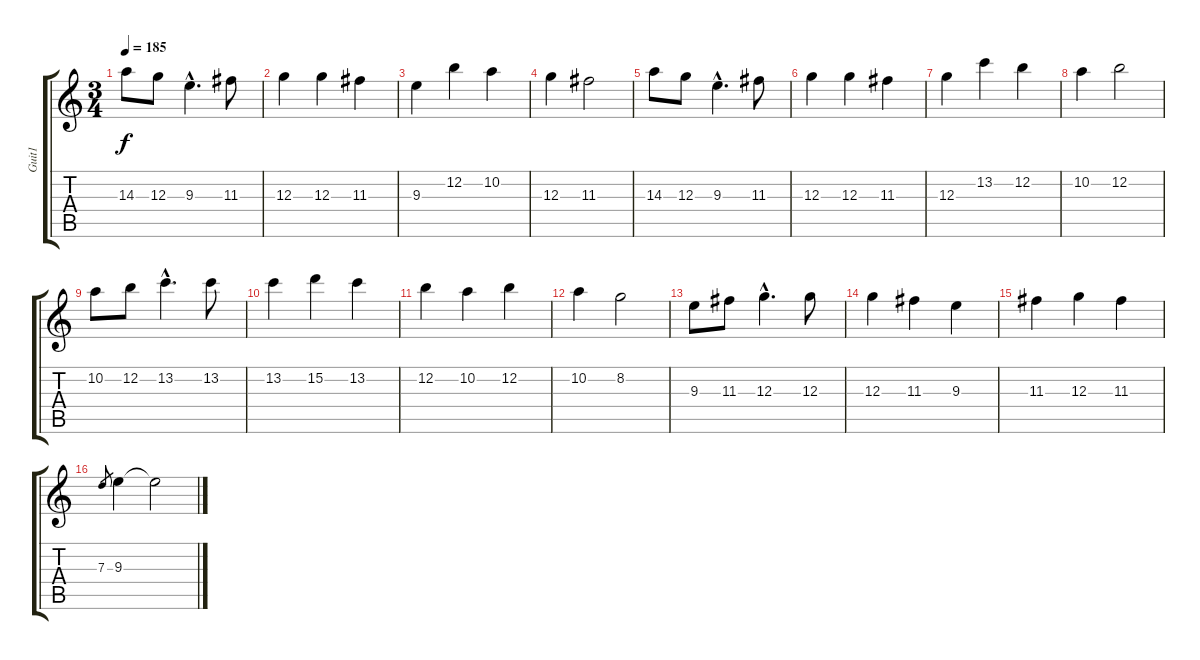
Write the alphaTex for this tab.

\track ("Guit1" "Guit1") {instrument acousticguitarsteel}
\staff {score tabs}
\tuning (E4 B3 G3 D3 A2 E2) {hide}
\ts (3 4)
\tempo 185
\clef g2
\ks c
14.3.8{dy f instrument acousticguitarsteel} 12.3.8 9.3{hac}.4{d} 11.3.8 |
12.3.4 12.3.4 11.3.4 |
9.3.4 12.2.4 10.2.4 |
12.3.4 11.3.2 |
14.3.8 12.3.8 9.3{hac}.4{d} 11.3.8 |
12.3.4 12.3.4 11.3.4 |
12.3.4 13.2.4 12.2.4 |
10.2.4 12.2.2 |
10.2.8 12.2.8 13.2{hac}.4{d} 13.2.8 |
13.2.4 15.2.4 13.2.4 |
12.2.4 10.2.4 12.2.4 |
10.2.4 8.2.2 |
9.3.8 11.3.8 12.3{hac}.4{d} 12.3.8 |
12.3.4 11.3.4 9.3.4 |
11.3.4 12.3.4 11.3.4 |
7.3.8{gr} 9.3.4 9.3{t}.2
